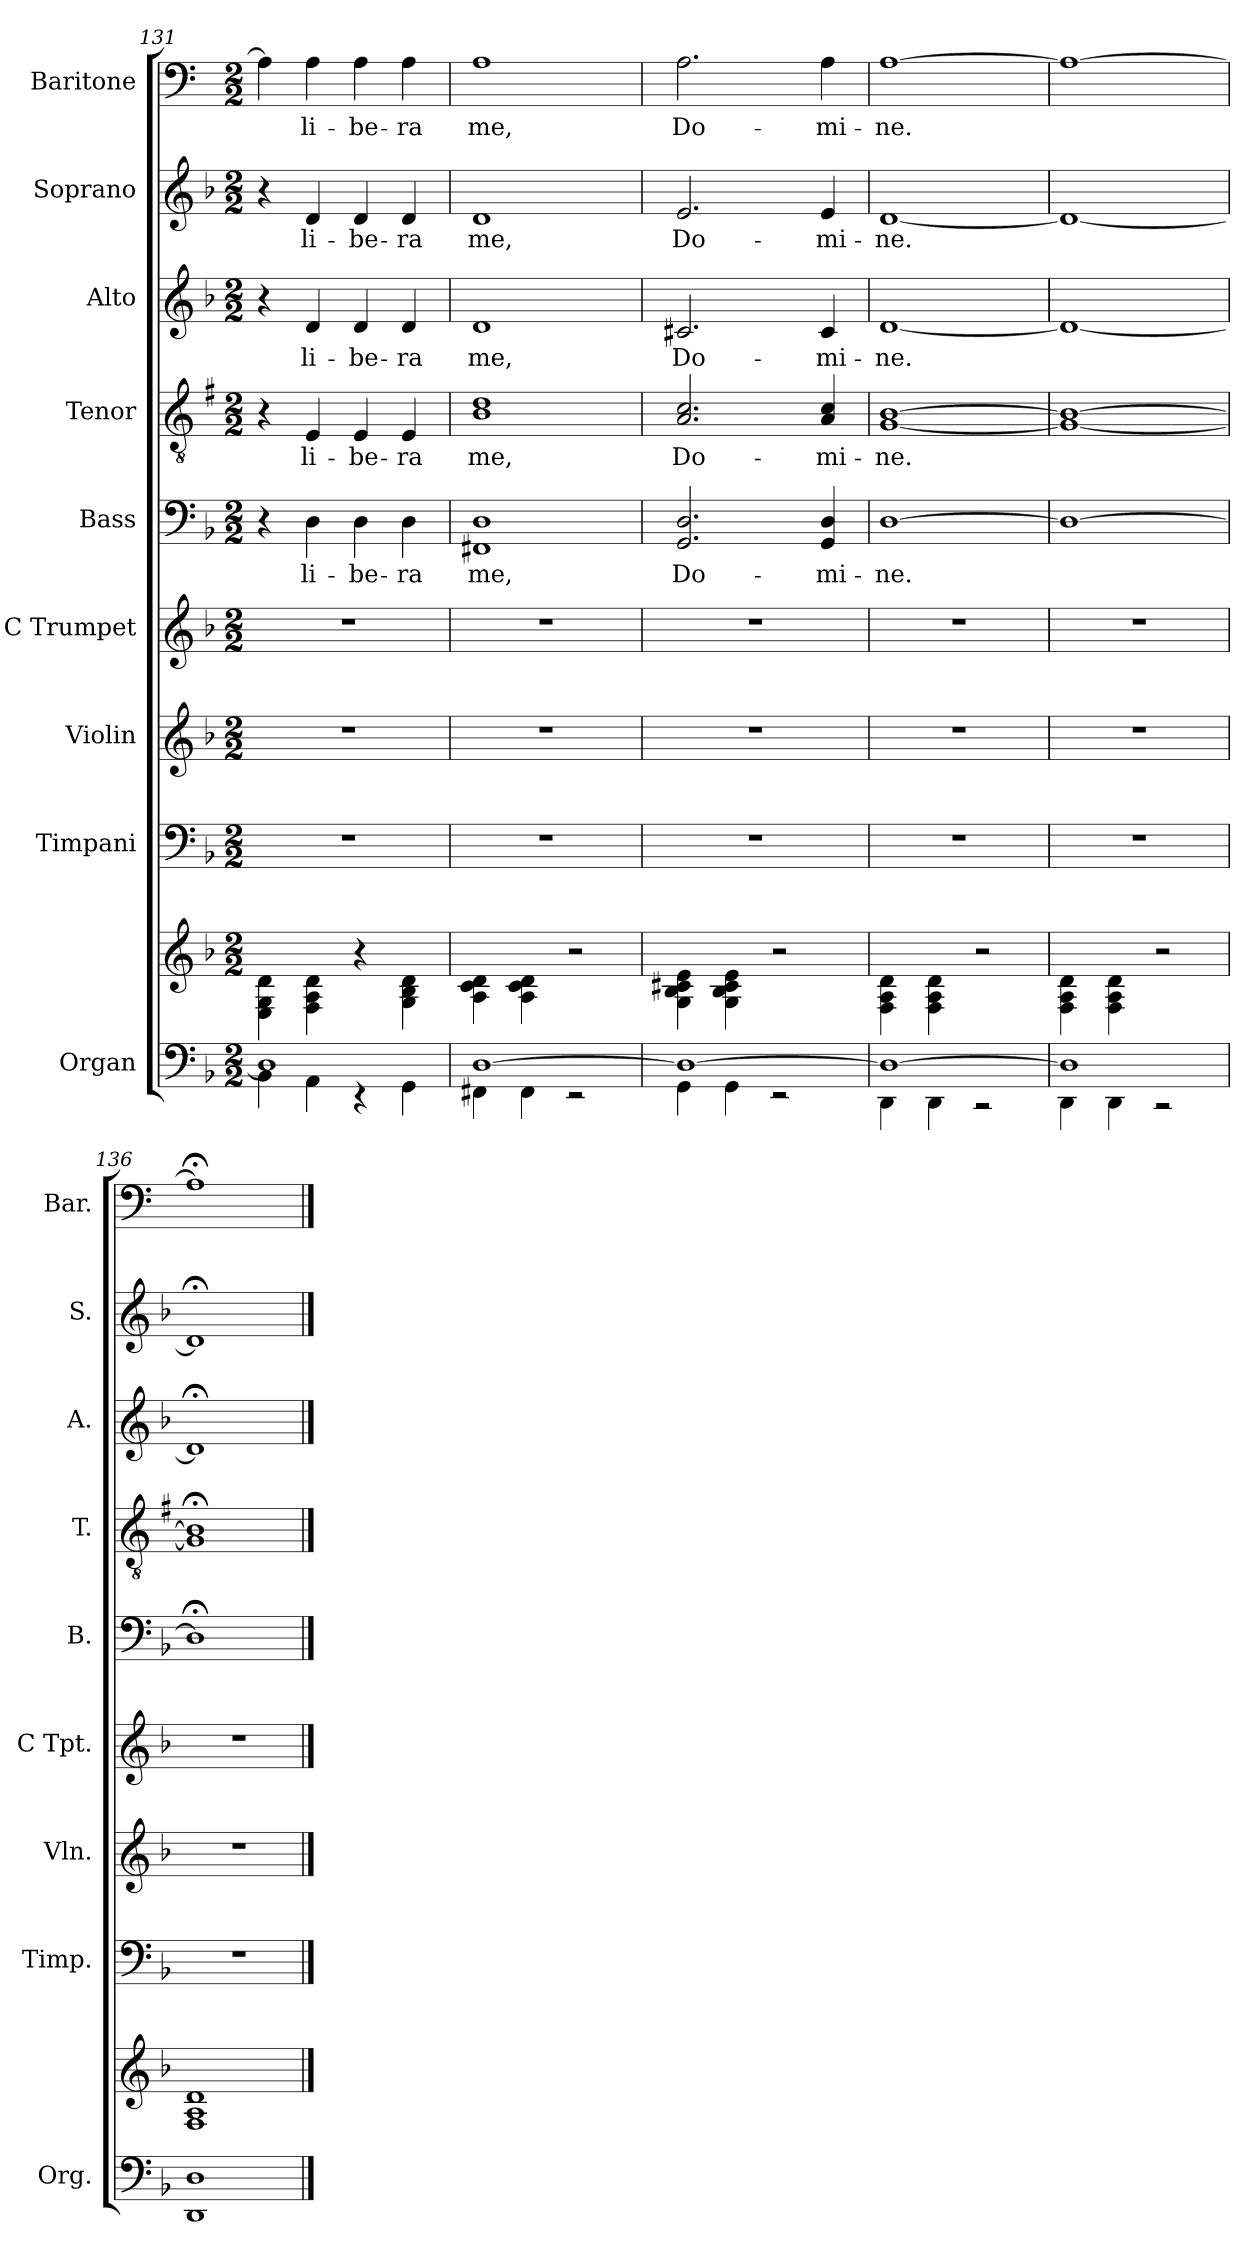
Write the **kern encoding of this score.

**kern	**kern	**kern	**kern	**kern	**kern	**text	**kern	**text	**kern	**text	**kern	**text	**kern	**text
*part9	*part9	*part8	*part7	*part6	*part5	*part5	*part4	*part4	*part3	*part3	*part2	*part2	*part1	*part1
*staff10	*staff9	*staff8	*staff7	*staff6	*staff5	*staff5	*staff4	*staff4	*staff3	*staff3	*staff2	*staff2	*staff1	*staff1
*I"Organ	*	*I"Timpani	*I"Violin	*I"C Trumpet	*I"Bass	*	*I"Tenor	*	*I"Alto	*	*I"Soprano	*	*I"Baritone	*
*I'Org.	*	*I'Timp.	*I'Vln.	*I'C Tpt.	*I'B.	*	*I'T.	*	*I'A.	*	*I'S.	*	*I'Bar.	*
*clefF4	*clefG2	*clefF4	*clefG2	*clefG2	*clefF4	*	*clefGv2	*	*clefG2	*	*clefG2	*	*clefF4	*
*	*	*	*	*	*	*	*ITrd1c2	*	*	*	*	*	*ITrd4c7	*
*k[b-]	*k[b-]	*k[b-]	*k[b-]	*k[b-]	*k[b-]	*	*k[b-]	*	*k[b-]	*	*k[b-]	*	*k[b-]	*
*F:	*F:	*F:	*F:	*F:	*F:	*	*F:	*	*F:	*	*F:	*	*F:	*
*M2/2	*M2/2	*M2/2	*M2/2	*M2/2	*M2/2	*	*M2/2	*	*M2/2	*	*M2/2	*	*M2/2	*
=131	=131	=131	=131	=131	=131	=131	=131	=131	=131	=131	=131	=131	=131	=131
*^	*	*	*	*	*	*	*	*	*	*	*	*	*	*
1D]	4BB-\	4E\ 4G\ 4d\	1r	1r	1r	4r	.	4r	.	4r	.	4r	.	4D\]	.
!	!	!	!	!	!	!	!LO:LY:b:color=#7F7F7F	!	!LO:LY:b:color=#0000FF	!	!LO:LY:b:color=#108001	!	!LO:LY:b:color=#FC0107	!	!LO:LY:b:color=#800080
.	4AA\	4F\ 4A\ 4d\	.	.	.	4Di\	li-	4Dj/	li-	4dZ/	li-	4dV/	li-	4D\	li-
!	!	!	!	!	!	!	!LO:LY:b:color=#7F7F7F	!	!LO:LY:b:color=#0000FF	!	!LO:LY:b:color=#108001	!	!LO:LY:b:color=#FC0107	!	!LO:LY:b:color=#800080
.	4r	4r	.	.	.	4Di\	-be-	4Dj/	-be-	4dZ/	-be-	4dV/	-be-	4D\	-be-
!	!	!	!	!	!	!	!LO:LY:b:color=#7F7F7F	!	!LO:LY:b:color=#0000FF	!	!LO:LY:b:color=#108001	!	!LO:LY:b:color=#FC0107	!	!LO:LY:b:color=#800080
.	4GG\	4G\ 4B-\ 4d\	.	.	.	4Di\	-ra	4Dj/	-ra	4dZ/	-ra	4dV/	-ra	4D\	-ra
=132	=132	=132	=132	=132	=132	=132	=132	=132	=132	=132	=132	=132	=132	=132	=132
!	!	!	!	!	!	!	!LO:LY:b:color=#7F7F7F	!	!LO:LY:b:color=#0000FF	!	!LO:LY:b:color=#108001	!	!LO:LY:b:color=#FC0107	!	!LO:LY:b:color=#800080
[1D	4FF#X\	4A\ 4c\ 4d\	1r	1r	1r	1FF#Xi 1Di	me,	1Aj 1cj	me,	1dZ	me,	1dV	me,	1D	me,
.	4FF#\	4A\ 4c\ 4d\	.	.	.	.	.	.	.	.	.	.	.	.	.
.	2r	2r	.	.	.	.	.	.	.	.	.	.	.	.	.
!!LO:PB:g=z
=133	=133	=133	=133	=133	=133	=133	=133	=133	=133	=133	=133	=133	=133	=133	=133
!	!	!	!	!	!	!	!LO:LY:b:color=#7F7F7F	!	!LO:LY:b:color=#0000FF	!	!LO:LY:b:color=#108001	!	!LO:LY:b:color=#FC0107	!	!LO:LY:b:color=#800080
1D_	4GG\	4G\ 4B-\ 4c#X\ 4e\	1r	1r	1r	2.GGi/ 2.Di/	Do-	2.Gj/ 2.B-j/	Do-	2.c#XZ/	Do-	2.eV/	Do-	2.D\	Do-
.	4GG\	4G\ 4B-\ 4c#\ 4e\	.	.	.	.	.	.	.	.	.	.	.	.	.
.	2r	2r	.	.	.	.	.	.	.	.	.	.	.	.	.
!	!	!	!	!	!	!	!LO:LY:b:color=#7F7F7F	!	!LO:LY:b:color=#0000FF	!	!LO:LY:b:color=#108001	!	!LO:LY:b:color=#FC0107	!	!LO:LY:b:color=#800080
.	.	.	.	.	.	4GGi/ 4Di/	-mi-	4Gj/ 4B-j/	-mi-	4c#Z/	-mi-	4eV/	-mi-	4D\	-mi-
=134	=134	=134	=134	=134	=134	=134	=134	=134	=134	=134	=134	=134	=134	=134	=134
!	!	!	!	!	!	!	!LO:LY:b:color=#7F7F7F	!	!LO:LY:b:color=#0000FF	!	!LO:LY:b:color=#108001	!	!LO:LY:b:color=#FC0107	!	!LO:LY:b:color=#800080
1D_	4DD\	4F\ 4A\ 4d\	1r	1r	1r	[1Di	-ne.	[1Fj [1Aj	-ne.	[1dZ	-ne.	[1dV	-ne.	[1D	-ne.
.	4DD\	4F\ 4A\ 4d\	.	.	.	.	.	.	.	.	.	.	.	.	.
.	2r	2r	.	.	.	.	.	.	.	.	.	.	.	.	.
=135	=135	=135	=135	=135	=135	=135	=135	=135	=135	=135	=135	=135	=135	=135	=135
1D]	4DD\	4F\ 4A\ 4d\	1r	1r	1r	1Di_	.	1Fj_ 1Aj_	.	1dZ_	.	1dV_	.	1D_	.
.	4DD\	4F\ 4A\ 4d\	.	.	.	.	.	.	.	.	.	.	.	.	.
.	2r	2r	.	.	.	.	.	.	.	.	.	.	.	.	.
*v	*v	*	*	*	*	*	*	*	*	*	*	*	*	*	*
=136	=136	=136	=136	=136	=136	=136	=136	=136	=136	=136	=136	=136	=136	=136
1DD 1D	1F 1A 1d	1r	1r	1r	1D;<i]	.	1Fj];< 1Aj];<	.	1d;<Z]	.	1d;<V]	.	1D;<]	.
==	==	==	==	==	==	==	==	==	==	==	==	==	==	==
*-	*-	*-	*-	*-	*-	*-	*-	*-	*-	*-	*-	*-	*-	*-
